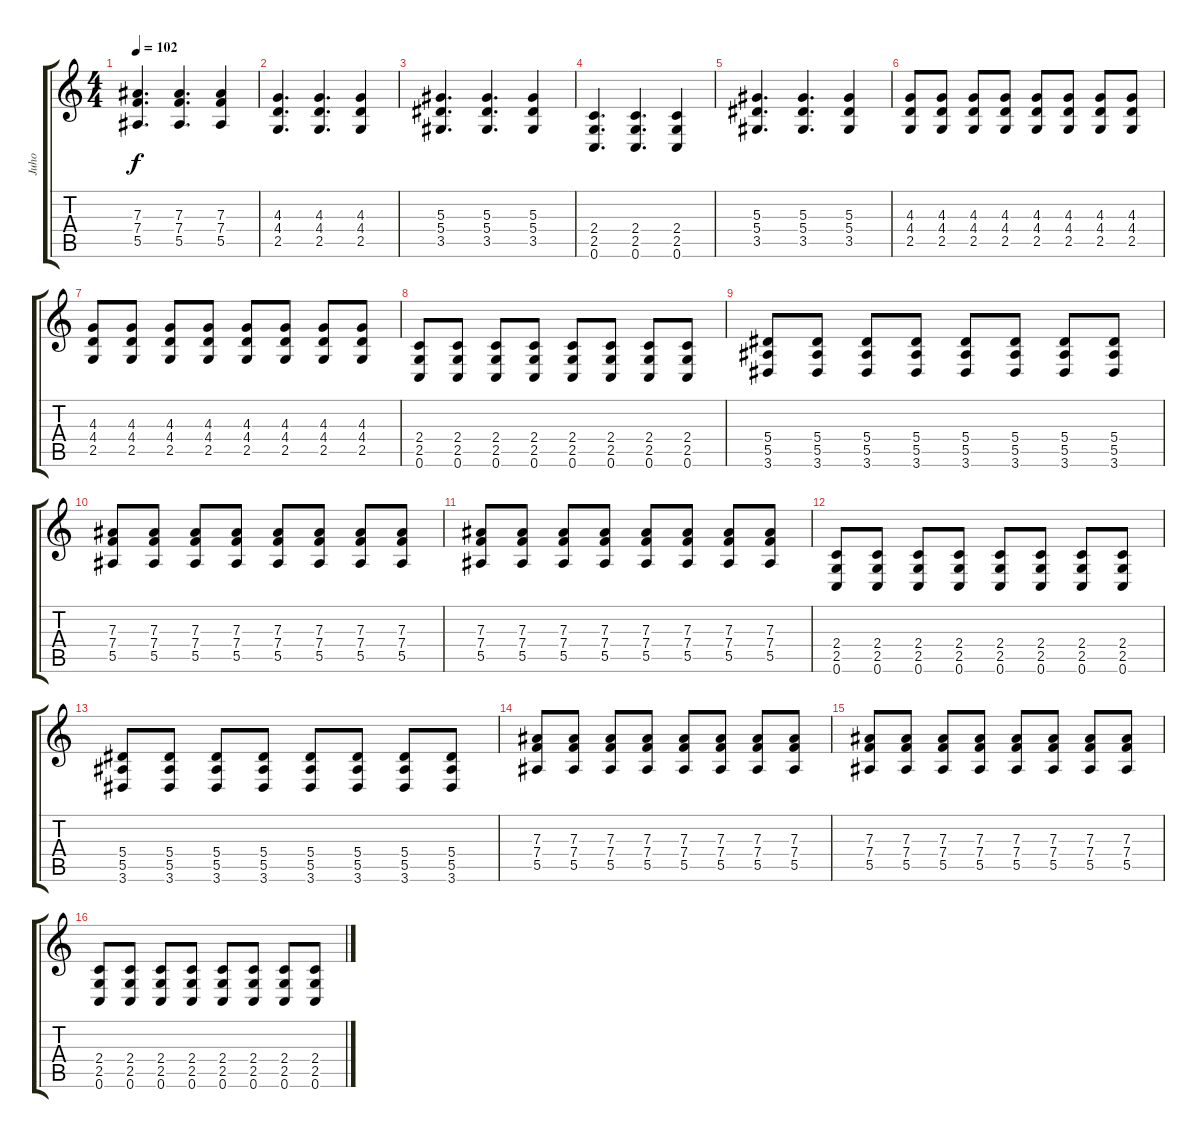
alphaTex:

\track ("Juho" "Juho") {instrument distortionguitar}
\staff {score tabs}
\tuning (C4 G3 Eb3 Bb2 F2 C2) {hide}
\ts (4 4)
\tempo 102
\clef g2
\ks c
(7.3 7.4 5.5).4{d dy f} (7.3 7.4 5.5).4{d} (7.3 7.4 5.5).4 |
(4.3 4.4 2.5).4{d} (4.3 4.4 2.5).4{d} (4.3 4.4 2.5).4 |
(5.3 5.4 3.5).4{d} (5.3 5.4 3.5).4{d} (5.3 5.4 3.5).4 |
(2.4 2.5 0.6).4{d} (2.4 2.5 0.6).4{d} (2.4 2.5 0.6).4 |
(5.3 5.4 3.5).4{d} (5.3 5.4 3.5).4{d} (5.3 5.4 3.5).4 |
(4.3 4.4 2.5).8 (4.3 4.4 2.5).8 (4.3 4.4 2.5).8 (4.3 4.4 2.5).8 (4.3 4.4 2.5).8 (4.3 4.4 2.5).8 (4.3 4.4 2.5).8 (4.3 4.4 2.5).8 |
(4.3 4.4 2.5).8 (4.3 4.4 2.5).8 (4.3 4.4 2.5).8 (4.3 4.4 2.5).8 (4.3 4.4 2.5).8 (4.3 4.4 2.5).8 (4.3 4.4 2.5).8 (4.3 4.4 2.5).8 |
(2.4 2.5 0.6).8 (2.4 2.5 0.6).8 (2.4 2.5 0.6).8 (2.4 2.5 0.6).8 (2.4 2.5 0.6).8 (2.4 2.5 0.6).8 (2.4 2.5 0.6).8 (2.4 2.5 0.6).8 |
(5.4 5.5 3.6).8 (5.4 5.5 3.6).8 (5.4 5.5 3.6).8 (5.4 5.5 3.6).8 (5.4 5.5 3.6).8 (5.4 5.5 3.6).8 (5.4 5.5 3.6).8 (5.4 5.5 3.6).8 |
(7.3 7.4 5.5).8 (7.3 7.4 5.5).8 (7.3 7.4 5.5).8 (7.3 7.4 5.5).8 (7.3 7.4 5.5).8 (7.3 7.4 5.5).8 (7.3 7.4 5.5).8 (7.3 7.4 5.5).8 |
(7.3 7.4 5.5).8 (7.3 7.4 5.5).8 (7.3 7.4 5.5).8 (7.3 7.4 5.5).8 (7.3 7.4 5.5).8 (7.3 7.4 5.5).8 (7.3 7.4 5.5).8 (7.3 7.4 5.5).8 |
(2.4 2.5 0.6).8 (2.4 2.5 0.6).8 (2.4 2.5 0.6).8 (2.4 2.5 0.6).8 (2.4 2.5 0.6).8 (2.4 2.5 0.6).8 (2.4 2.5 0.6).8 (2.4 2.5 0.6).8 |
(5.4 5.5 3.6).8 (5.4 5.5 3.6).8 (5.4 5.5 3.6).8 (5.4 5.5 3.6).8 (5.4 5.5 3.6).8 (5.4 5.5 3.6).8 (5.4 5.5 3.6).8 (5.4 5.5 3.6).8 |
(7.3 7.4 5.5).8 (7.3 7.4 5.5).8 (7.3 7.4 5.5).8 (7.3 7.4 5.5).8 (7.3 7.4 5.5).8 (7.3 7.4 5.5).8 (7.3 7.4 5.5).8 (7.3 7.4 5.5).8 |
(7.3 7.4 5.5).8 (7.3 7.4 5.5).8 (7.3 7.4 5.5).8 (7.3 7.4 5.5).8 (7.3 7.4 5.5).8 (7.3 7.4 5.5).8 (7.3 7.4 5.5).8 (7.3 7.4 5.5).8 |
(2.4 2.5 0.6).8 (2.4 2.5 0.6).8 (2.4 2.5 0.6).8 (2.4 2.5 0.6).8 (2.4 2.5 0.6).8 (2.4 2.5 0.6).8 (2.4 2.5 0.6).8 (2.4 2.5 0.6).8
